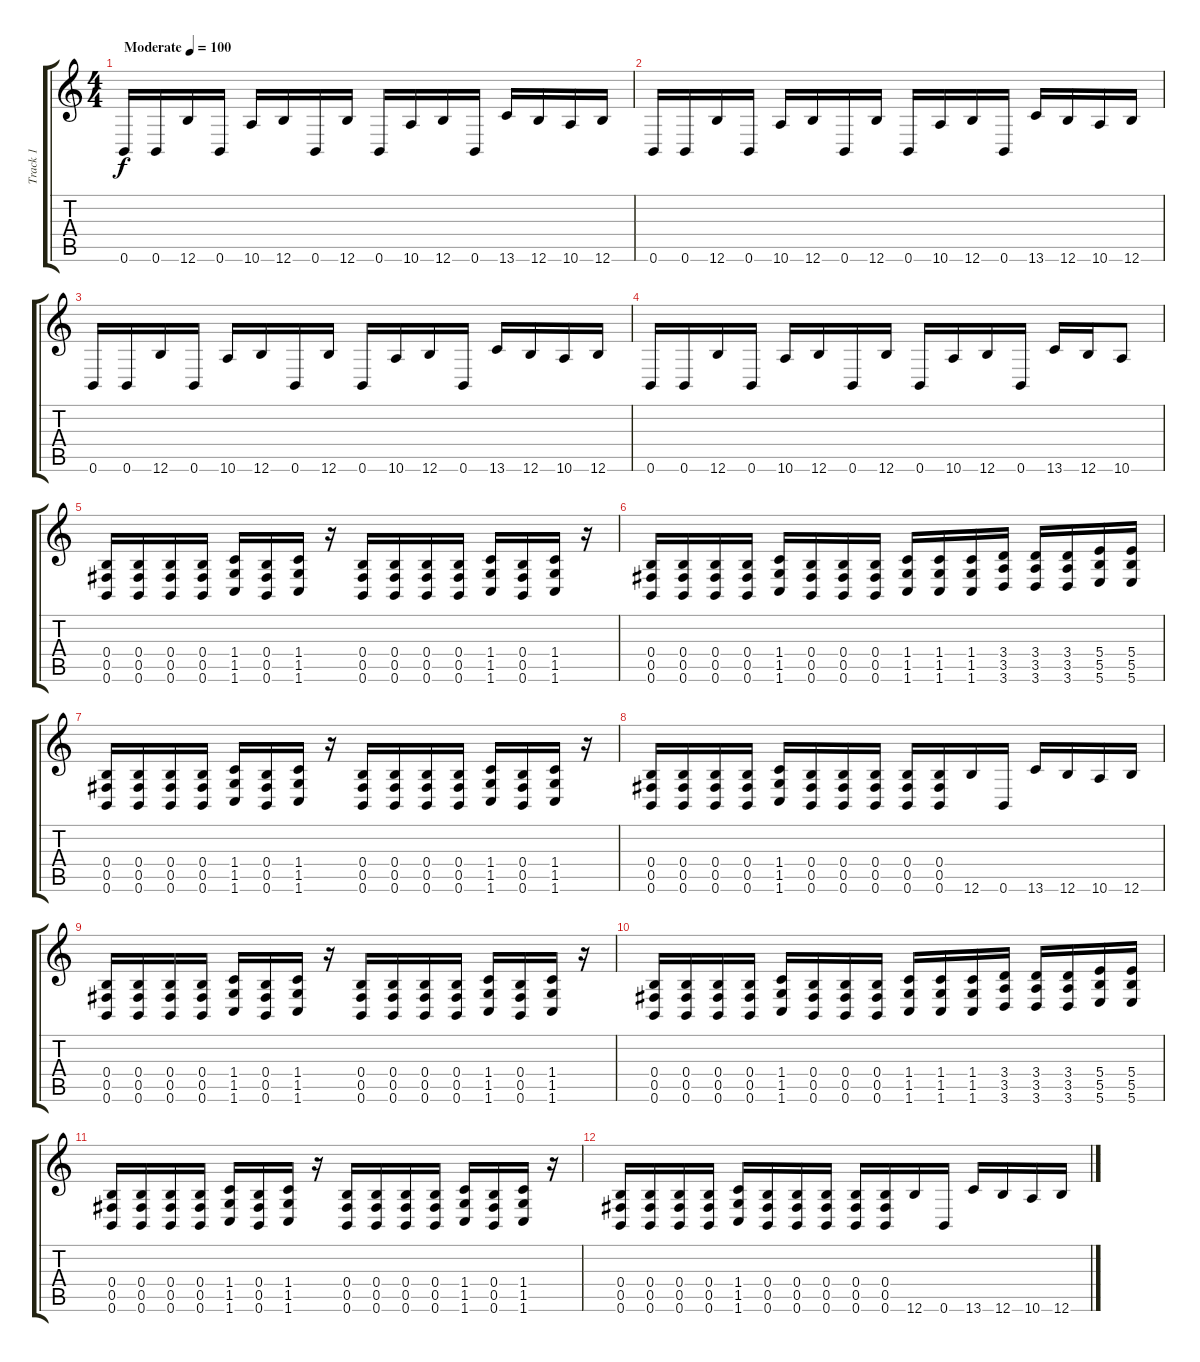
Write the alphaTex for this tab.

\track ("Track 1" "Track 1") {instrument distortionguitar}
\staff {score tabs}
\tuning (Eb4 B3 Gb3 B2 Gb2 B1) {hide}
\ts (4 4)
\tempo (100 "Moderate")
\clef g2
\ks c
0.6.16{dy f instrument distortionguitar} 0.6.16 12.6.16 0.6.16 10.6.16 12.6.16 0.6.16 12.6.16 0.6.16 10.6.16 12.6.16 0.6.16 13.6.16 12.6.16 10.6.16 12.6.16 |
0.6.16 0.6.16 12.6.16 0.6.16 10.6.16 12.6.16 0.6.16 12.6.16 0.6.16 10.6.16 12.6.16 0.6.16 13.6.16 12.6.16 10.6.16 12.6.16 |
0.6.16 0.6.16 12.6.16 0.6.16 10.6.16 12.6.16 0.6.16 12.6.16 0.6.16 10.6.16 12.6.16 0.6.16 13.6.16 12.6.16 10.6.16 12.6.16 |
0.6.16 0.6.16 12.6.16 0.6.16 10.6.16 12.6.16 0.6.16 12.6.16 0.6.16 10.6.16 12.6.16 0.6.16 13.6.16 12.6.16 10.6.8 |
(0.4 0.5 0.6).16 (0.4 0.5 0.6).16 (0.4 0.5 0.6).16 (0.4 0.5 0.6).16 (1.4 1.5 1.6).16 (0.4 0.5 0.6).16 (1.4 1.5 1.6).16 r.16 (0.4 0.5 0.6).16 (0.4 0.5 0.6).16 (0.4 0.5 0.6).16 (0.4 0.5 0.6).16 (1.4 1.5 1.6).16 (0.4 0.5 0.6).16 (1.4 1.5 1.6).16 r.16 |
(0.4 0.5 0.6).16 (0.4 0.5 0.6).16 (0.4 0.5 0.6).16 (0.4 0.5 0.6).16 (1.4 1.5 1.6).16 (0.4 0.5 0.6).16 (0.4 0.5 0.6).16 (0.4 0.5 0.6).16 (1.4 1.5 1.6).16 (1.4 1.5 1.6).16 (1.4 1.5 1.6).16 (3.4 3.5 3.6).16 (3.4 3.5 3.6).16 (3.4 3.5 3.6).16 (5.4 5.5 5.6).16 (5.4 5.5 5.6).16 |
(0.4 0.5 0.6).16 (0.4 0.5 0.6).16 (0.4 0.5 0.6).16 (0.4 0.5 0.6).16 (1.4 1.5 1.6).16 (0.4 0.5 0.6).16 (1.4 1.5 1.6).16 r.16 (0.4 0.5 0.6).16 (0.4 0.5 0.6).16 (0.4 0.5 0.6).16 (0.4 0.5 0.6).16 (1.4 1.5 1.6).16 (0.4 0.5 0.6).16 (1.4 1.5 1.6).16 r.16 |
(0.4 0.5 0.6).16 (0.4 0.5 0.6).16 (0.4 0.5 0.6).16 (0.4 0.5 0.6).16 (1.4 1.5 1.6).16 (0.4 0.5 0.6).16 (0.4 0.5 0.6).16 (0.4 0.5 0.6).16 (0.4 0.5 0.6).16 (0.4 0.5 0.6).16 12.6.16 0.6.16 13.6.16 12.6.16 10.6.16 12.6.16 |
(0.4 0.5 0.6).16 (0.4 0.5 0.6).16 (0.4 0.5 0.6).16 (0.4 0.5 0.6).16 (1.4 1.5 1.6).16 (0.4 0.5 0.6).16 (1.4 1.5 1.6).16 r.16 (0.4 0.5 0.6).16 (0.4 0.5 0.6).16 (0.4 0.5 0.6).16 (0.4 0.5 0.6).16 (1.4 1.5 1.6).16 (0.4 0.5 0.6).16 (1.4 1.5 1.6).16 r.16 |
(0.4 0.5 0.6).16 (0.4 0.5 0.6).16 (0.4 0.5 0.6).16 (0.4 0.5 0.6).16 (1.4 1.5 1.6).16 (0.4 0.5 0.6).16 (0.4 0.5 0.6).16 (0.4 0.5 0.6).16 (1.4 1.5 1.6).16 (1.4 1.5 1.6).16 (1.4 1.5 1.6).16 (3.4 3.5 3.6).16 (3.4 3.5 3.6).16 (3.4 3.5 3.6).16 (5.4 5.5 5.6).16 (5.4 5.5 5.6).16 |
(0.4 0.5 0.6).16 (0.4 0.5 0.6).16 (0.4 0.5 0.6).16 (0.4 0.5 0.6).16 (1.4 1.5 1.6).16 (0.4 0.5 0.6).16 (1.4 1.5 1.6).16 r.16 (0.4 0.5 0.6).16 (0.4 0.5 0.6).16 (0.4 0.5 0.6).16 (0.4 0.5 0.6).16 (1.4 1.5 1.6).16 (0.4 0.5 0.6).16 (1.4 1.5 1.6).16 r.16 |
(0.4 0.5 0.6).16 (0.4 0.5 0.6).16 (0.4 0.5 0.6).16 (0.4 0.5 0.6).16 (1.4 1.5 1.6).16 (0.4 0.5 0.6).16 (0.4 0.5 0.6).16 (0.4 0.5 0.6).16 (0.4 0.5 0.6).16 (0.4 0.5 0.6).16 12.6.16 0.6.16 13.6.16 12.6.16 10.6.16 12.6.16
